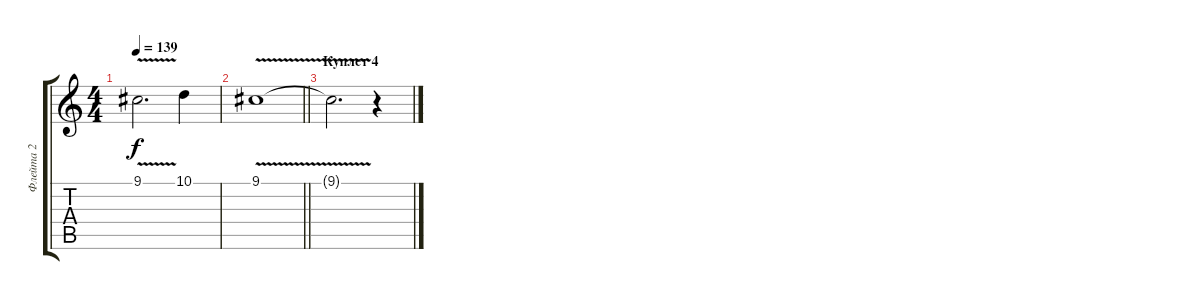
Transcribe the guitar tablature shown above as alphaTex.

\track ("Флейта 2" "Флейта 2") {instrument flute}
\staff {score tabs}
\tuning (E4 B3 G3 D3 A2 E2) {hide}
\ts (4 4)
\tempo 139
\clef g2
\ks c
9.1{v}.2{d dy f} 10.1.4 |
\barLineRight lightlight
9.1{v}.1 |
\section ("" "Куплет 4")
9.1{t}.2{d} r.4
